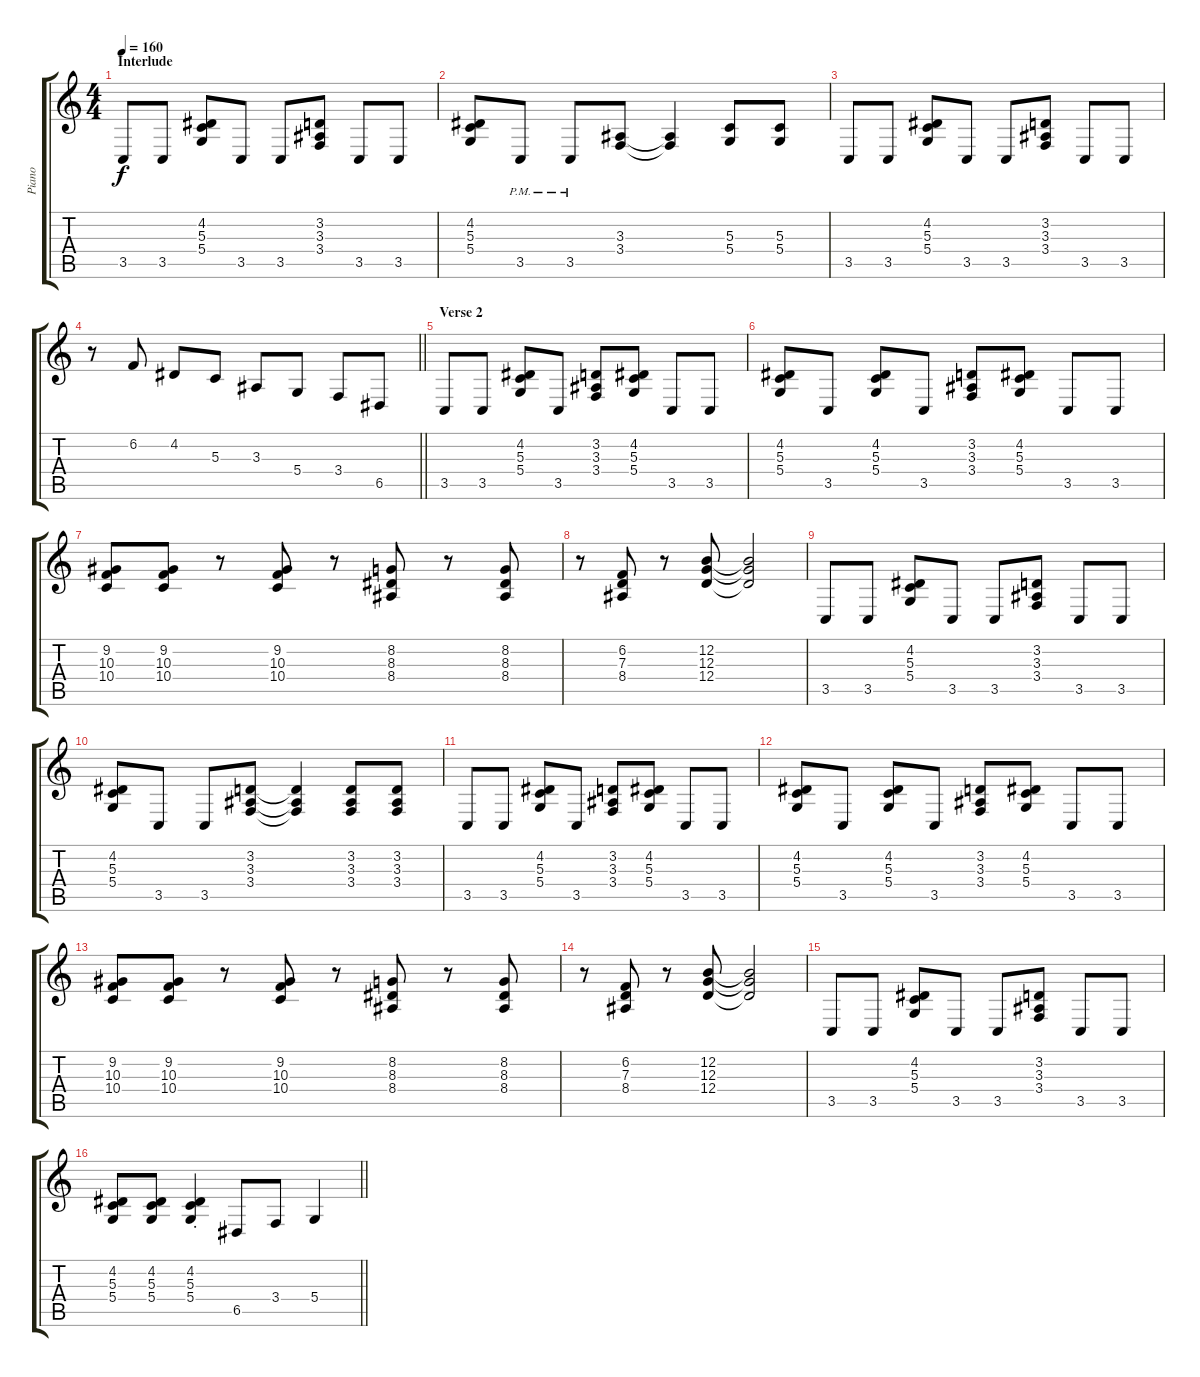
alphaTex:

\track ("Piano" "Piano") {instrument acousticgrandpiano}
\staff {score tabs}
\tuning (E4 B3 G3 D3 A2 E2) {hide}
\ts (4 4)
\section ("" "Interlude")
\tempo 160
\clef g2
\ks c
3.5.8{dy f} 3.5.8 (4.2 5.3 5.4).8 3.5.8 3.5.8 (3.2 3.3 3.4).8 3.5.8 3.5.8 |
(4.2 5.3 5.4).8 3.5{pm}.8 3.5{pm}.8 (3.3 3.4).8 (3.3{t} 3.4{t}).4 (5.3 5.4).8 (5.3 5.4).8 |
3.5.8 3.5.8 (4.2 5.3 5.4).8 3.5.8 3.5.8 (3.2 3.3 3.4).8 3.5.8 3.5.8 |
\barLineRight lightlight
r.8 6.2.8 4.2.8 5.3.8 3.3.8 5.4.8 3.4.8 6.5.8 |
\section ("" "Verse 2")
3.5.8 3.5.8 (4.2 5.3 5.4).8 3.5.8 (3.2 3.3 3.4).8 (4.2 5.3 5.4).8 3.5.8 3.5.8 |
(4.2 5.3 5.4).8 3.5.8 (4.2 5.3 5.4).8 3.5.8 (3.2 3.3 3.4).8 (4.2 5.3 5.4).8 3.5.8 3.5.8 |
(9.2 10.3 10.4).8 (9.2 10.3 10.4).8 r.8 (9.2 10.3 10.4).8 r.8 (8.2 8.3 8.4).8 r.8 (8.2 8.3 8.4).8 |
r.8 (6.2 7.3 8.4).8 r.8 (12.2 12.3 12.4).8 (12.2{t} 12.3{t} 12.4{t}).2 |
3.5.8 3.5.8 (4.2 5.3 5.4).8 3.5.8 3.5.8 (3.2 3.3 3.4).8 3.5.8 3.5.8 |
(4.2 5.3 5.4).8 3.5.8 3.5.8 (3.2 3.3 3.4).8 (3.2{t} 3.3{t} 3.4{t}).4 (3.2 3.3 3.4).8 (3.2 3.3 3.4).8 |
3.5.8 3.5.8 (4.2 5.3 5.4).8 3.5.8 (3.2 3.3 3.4).8 (4.2 5.3 5.4).8 3.5.8 3.5.8 |
(4.2 5.3 5.4).8 3.5.8 (4.2 5.3 5.4).8 3.5.8 (3.2 3.3 3.4).8 (4.2 5.3 5.4).8 3.5.8 3.5.8 |
(9.2 10.3 10.4).8 (9.2 10.3 10.4).8 r.8 (9.2 10.3 10.4).8 r.8 (8.2 8.3 8.4).8 r.8 (8.2 8.3 8.4).8 |
r.8 (6.2 7.3 8.4).8 r.8 (12.2 12.3 12.4).8 (12.2{t} 12.3{t} 12.4{t}).2 |
3.5.8 3.5.8 (4.2 5.3 5.4).8 3.5.8 3.5.8 (3.2 3.3 3.4).8 3.5.8 3.5.8 |
\barLineRight lightlight
(4.2 5.3 5.4).8 (4.2 5.3 5.4).8 (4.2{st} 5.3{st} 5.4{st}).4 6.5.8 3.4.8 5.4.4
